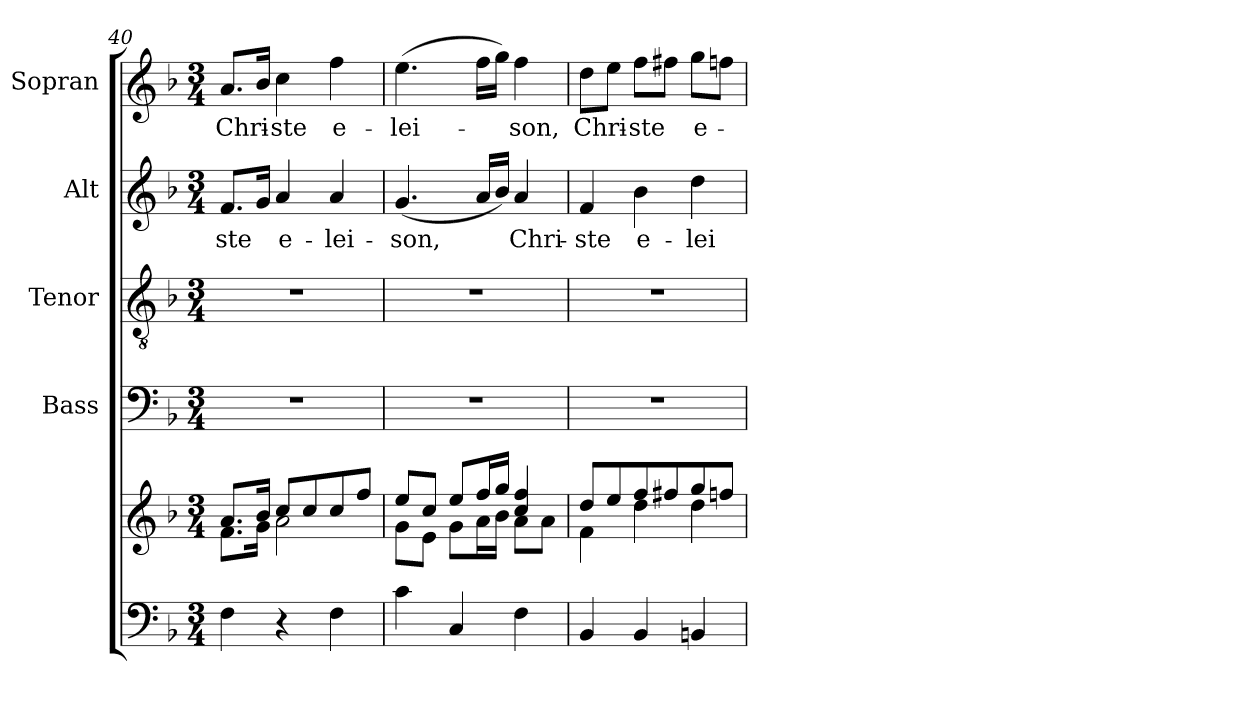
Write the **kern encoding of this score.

**kern	**kern	**kern	**kern	**kern	**text	**kern	**text
*part5	*part5	*part4	*part3	*part2	*part2	*part1	*part1
*staff6	*staff5	*staff4	*staff3	*staff2	*staff2	*staff1	*staff1
*	*	*I"Bass	*I"Tenor	*I"Alt	*	*I"Sopran	*
*	*	*I'B.	*I'T.	*I'A.	*	*I'S.	*
*clefF4	*clefG2	*clefF4	*clefGv2	*clefG2	*	*clefG2	*
*k[b-]	*k[b-]	*k[b-]	*k[b-]	*k[b-]	*	*k[b-]	*
*F:	*F:	*F:	*F:	*F:	*	*F:	*
*M3/4	*M3/4	*M3/4	*M3/4	*M3/4	*	*M3/4	*
=40	=40	=40	=40	=40	=40	=40	=40
*	*^	*	*	*	*	*	*
!	!	!	!	!	!	!LO:LY:b	!	!LO:LY:b
4F\	8.a/L	8.f\L	2.r	2.r	8.f/L	-ste	8.a/L	Chri-
.	16b-/Jk	16g\Jk	.	.	16g/Jk	.	16b-/Jk	.
!	!	!	!	!	!	!LO:LY:b	!	!LO:LY:b
4r	8cc/L	2a\	.	.	4a/	e-	4cc\	-ste
.	8cc/	.	.	.	.	.	.	.
!	!	!	!	!	!	!LO:LY:b	!	!LO:LY:b
4F\	8cc/	.	.	.	4a/	-lei-	4ff\	e-
.	8ff/J	.	.	.	.	.	.	.
!!LO:LB:g=z
=41	=41	=41	=41	=41	=41	=41	=41	=41
!	!	!	!	!	!	!LO:LY:b	!	!LO:LY:b
4c\	8ee/L	8g\L	2.r	2.r	(<4.g/	-son,	(>4.ee\	-lei-
.	8cc/J	8e\J	.	.	.	.	.	.
4C/	8ee/L	8g\L	.	.	.	.	.	.
.	16ff/L	16a\L	.	.	16a/LL	.	16ff\LL	.
.	16gg/JJ	16b-\JJ	.	.	16b-/JJ)	.	16gg\JJ)	.
!	!	!	!	!	!	!LO:LY:b	!	!LO:LY:b
4F\	4cc/ 4ff/	8a\L	.	.	4a/	Chri-	4ff\	-son,
.	.	8a\J	.	.	.	.	.	.
=42	=42	=42	=42	=42	=42	=42	=42	=42
!	!	!	!	!	!	!LO:LY:b	!	!LO:LY:b
4BB-/	8dd/L	4f\	2.r	2.r	4f/	-ste	8dd\L	Chri-
.	8ee/	.	.	.	.	.	8ee\J	.
!	!	!	!	!	!	!LO:LY:b	!	!LO:LY:b
4BB-/	8ff/	4dd\	.	.	4b-\	e-	8ff\L	-ste
.	8ff#X/	.	.	.	.	.	8ff#X\J	.
!	!	!	!	!	!	!LO:LY:b	!	!LO:LY:b
4BBn/	8gg/	4dd\	.	.	4dd\	-lei-	8gg\L	e-
.	8ffn/J	.	.	.	.	.	8ffn\J	.
*	*v	*v	*	*	*	*	*	*
=	=	=	=	=	=	=	=
*-	*-	*-	*-	*-	*-	*-	*-
